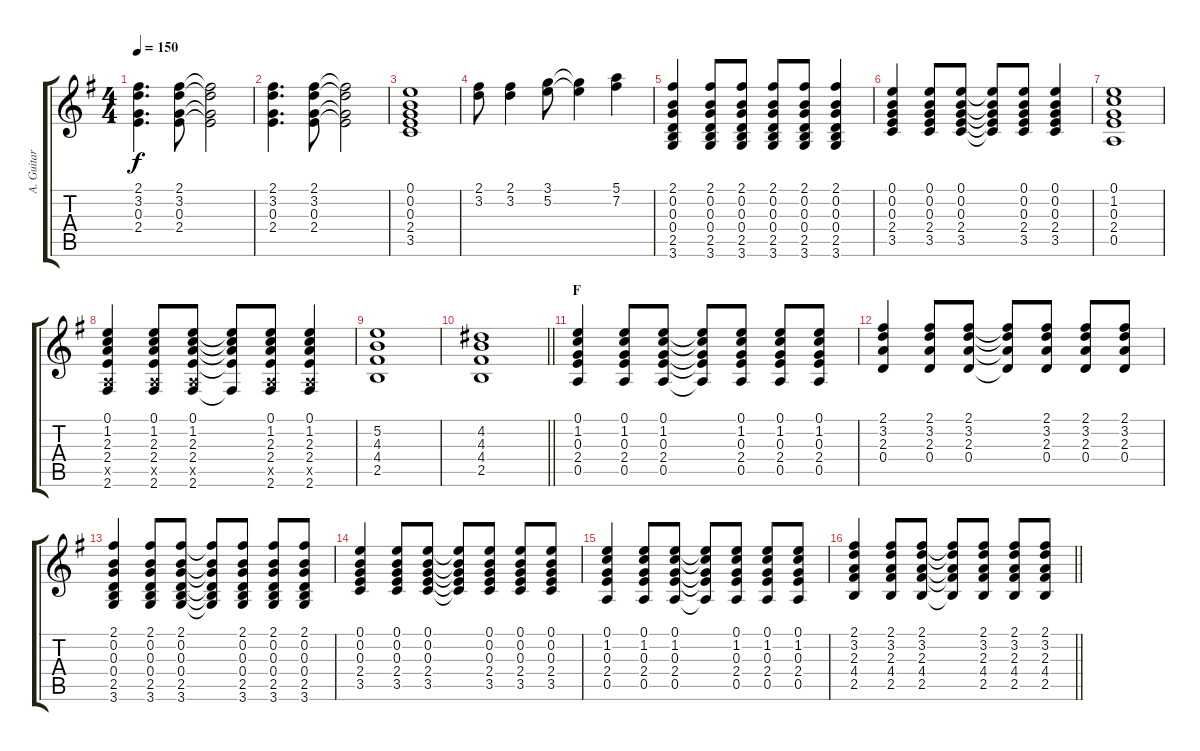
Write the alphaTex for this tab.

\track ("A. Guitar" "A. Guitar") {instrument acousticguitarsteel}
\staff {score tabs}
\tuning (E4 B3 G3 D3 A2 E2) {hide}
\ts (4 4)
\tempo 150
\clef g2
\ks g
(2.1 3.2 0.3 2.4).4{d dy f} (2.1 3.2 0.3 2.4).8 (2.1{t} 3.2{t} 0.3{t} 2.4{t}).2 |
(2.1 3.2 0.3 2.4).4{d} (2.1 3.2 0.3 2.4).8 (2.1{t} 3.2{t} 0.3{t} 2.4{t}).2 |
(0.1 0.2 0.3 2.4 3.5).1 |
(2.1 3.2).8 (2.1 3.2).4 (3.1 5.2).8 (3.1{t} 5.2{t}).4 (5.1 7.2).4 |
(2.1 0.2 0.3 0.4 2.5 3.6).4 (2.1 0.2 0.3 0.4 2.5 3.6).8 (2.1 0.2 0.3 0.4 2.5 3.6).8 (2.1 0.2 0.3 0.4 2.5 3.6).8 (2.1 0.2 0.3 0.4 2.5 3.6).8 (2.1 0.2 0.3 0.4 2.5 3.6).4 |
(0.1 0.2 0.3 2.4 3.5).4 (0.1 0.2 0.3 2.4 3.5).8 (0.1 0.2 0.3 2.4 3.5).8 (0.1{t} 0.2{t} 0.3{t} 2.4{t} 3.5{t}).8 (0.1 0.2 0.3 2.4 3.5).8 (0.1 0.2 0.3 2.4 3.5).4 |
(0.1 1.2 0.3 2.4 0.5).1 |
(0.1 1.2 2.3 2.4 0.5{x} 2.6).4 (0.1 1.2 2.3 2.4 0.5{x} 2.6).8 (0.1 1.2 2.3 2.4 0.5{x} 2.6).8 (0.1{t} 1.2{t} 2.3{t} 2.4{t} 2.6{t}).8 (0.1 1.2 2.3 2.4 0.5{x} 2.6).8 (0.1 1.2 2.3 2.4 0.5{x} 2.6).4 |
(5.2 4.3 4.4 2.5).1 |
\barLineRight lightlight
(4.2 4.3 4.4 2.5).1 |
\section ("" "F")
(0.1 1.2 0.3 2.4 0.5).4 (0.1 1.2 0.3 2.4 0.5).8 (0.1 1.2 0.3 2.4 0.5).8 (0.1{t} 1.2{t} 0.3{t} 2.4{t} 0.5{t}).8 (0.1 1.2 0.3 2.4 0.5).8 (0.1 1.2 0.3 2.4 0.5).8 (0.1 1.2 0.3 2.4 0.5).8 |
(2.1 3.2 2.3 0.4).4 (2.1 3.2 2.3 0.4).8 (2.1 3.2 2.3 0.4).8 (2.1{t} 3.2{t} 2.3{t} 0.4{t}).8 (2.1 3.2 2.3 0.4).8 (2.1 3.2 2.3 0.4).8 (2.1 3.2 2.3 0.4).8 |
(2.1 0.2 0.3 0.4 2.5 3.6).4 (2.1 0.2 0.3 0.4 2.5 3.6).8 (2.1 0.2 0.3 0.4 2.5 3.6).8 (2.1{t} 0.2{t} 0.3{t} 0.4{t} 2.5{t} 3.6{t}).8 (2.1 0.2 0.3 0.4 2.5 3.6).8 (2.1 0.2 0.3 0.4 2.5 3.6).8 (2.1 0.2 0.3 0.4 2.5 3.6).8 |
(0.1 0.2 0.3 2.4 3.5).4 (0.1 0.2 0.3 2.4 3.5).8 (0.1 0.2 0.3 2.4 3.5).8 (0.1{t} 0.2{t} 0.3{t} 2.4{t} 3.5{t}).8 (0.1 0.2 0.3 2.4 3.5).8 (0.1 0.2 0.3 2.4 3.5).8 (0.1 0.2 0.3 2.4 3.5).8 |
(0.1 1.2 0.3 2.4 0.5).4 (0.1 1.2 0.3 2.4 0.5).8 (0.1 1.2 0.3 2.4 0.5).8 (0.1{t} 1.2{t} 0.3{t} 2.4{t} 0.5{t}).8 (0.1 1.2 0.3 2.4 0.5).8 (0.1 1.2 0.3 2.4 0.5).8 (0.1 1.2 0.3 2.4 0.5).8 |
\barLineRight lightlight
(2.1 3.2 2.3 4.4 2.5).4 (2.1 3.2 2.3 4.4 2.5).8 (2.1 3.2 2.3 4.4 2.5).8 (2.1{t} 3.2{t} 2.3{t} 4.4{t} 2.5{t}).8 (2.1 3.2 2.3 4.4 2.5).8 (2.1 3.2 2.3 4.4 2.5).8 (2.1 3.2 2.3 4.4 2.5).8
